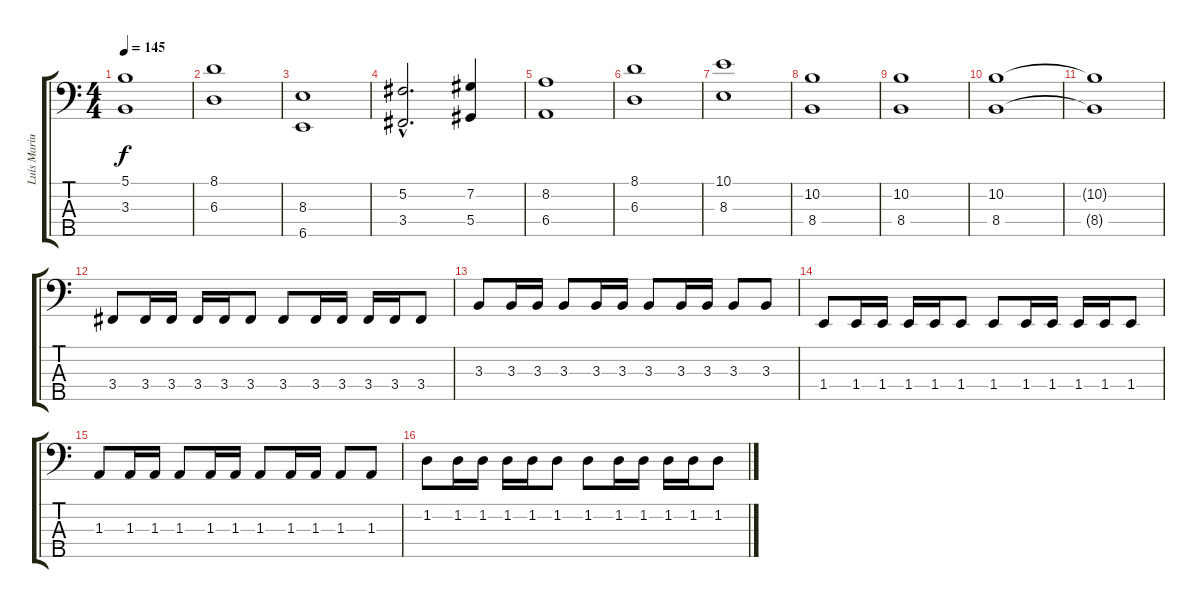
\track ("Luís Mariutti" "Luís Mariu") {instrument electricbassfinger}
\staff {score tabs}
\tuning (Gb2 Db2 Ab1 Eb1 Bb0) {hide}
\ts (4 4)
\tempo 145
\clef f4
\ks c
(5.1 3.3).1{dy f} |
(8.1 6.3).1 |
(8.3 6.5).1 |
(5.2{hac} 3.4{hac}).2{d} (7.2 5.4).4 |
(8.2 6.4).1 |
(8.1 6.3).1 |
(10.1 8.3).1 |
(10.2 8.4).1 |
(10.2 8.4).1 |
(10.2 8.4).1 |
(10.2{t} 8.4{t}).1 |
3.4.8 3.4.16 3.4.16 3.4.16 3.4.16 3.4.8 3.4.8 3.4.16 3.4.16 3.4.16 3.4.16 3.4.8 |
3.3.8 3.3.16 3.3.16 3.3.8 3.3.16 3.3.16 3.3.8 3.3.16 3.3.16 3.3.8 3.3.8 |
1.4.8 1.4.16 1.4.16 1.4.16 1.4.16 1.4.8 1.4.8 1.4.16 1.4.16 1.4.16 1.4.16 1.4.8 |
1.3.8 1.3.16 1.3.16 1.3.8 1.3.16 1.3.16 1.3.8 1.3.16 1.3.16 1.3.8 1.3.8 |
1.2.8 1.2.16 1.2.16 1.2.16 1.2.16 1.2.8 1.2.8 1.2.16 1.2.16 1.2.16 1.2.16 1.2.8
